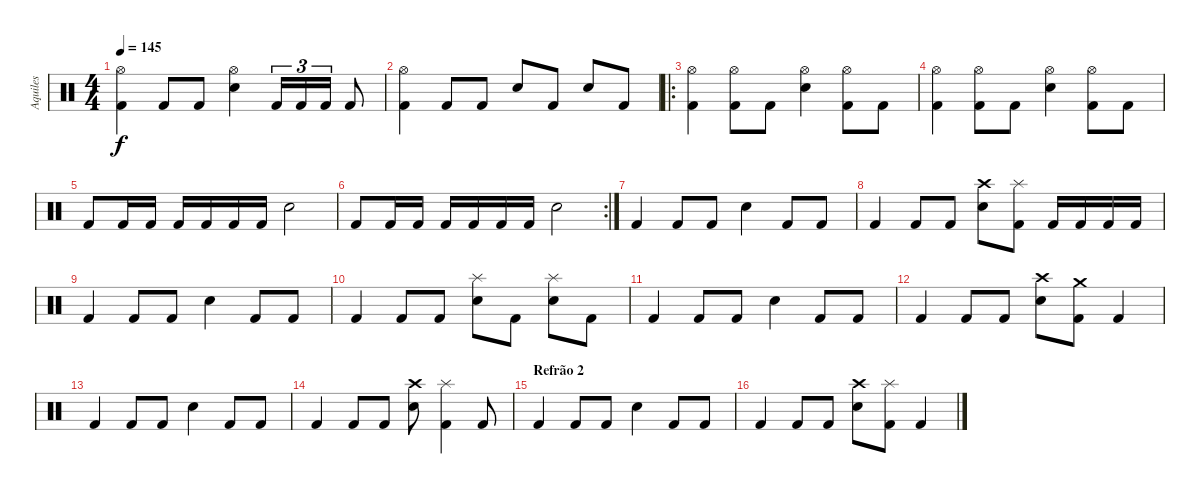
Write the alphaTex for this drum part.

\track ("Aquiles" "Aquiles") {instrument percussion}
\staff {score}
\articulation defaults
\ts (4 4)
\tempo 145
\clef neutral
\ks c
("Hi-Hat (open)" "Kick (hit) 2").4{dy f} "Kick (hit) 2".8 "Kick (hit) 2".8 ("Hi-Hat (open)" "Electric Snare (hit)").4 "Kick (hit) 2".16{tu (3 2)} "Kick (hit) 2".16{tu (3 2)} "Kick (hit) 2".16{tu (3 2)} "Kick (hit) 2".8 |
("Hi-Hat (open)" "Kick (hit) 2").4 "Kick (hit) 2".8 "Kick (hit) 2".8 "Electric Snare (hit)".8 "Kick (hit) 2".8 "Electric Snare (hit)".8 "Kick (hit) 2".8 |
\ro
("Hi-Hat (open)" "Kick (hit) 2").4 ("Hi-Hat (open)" "Kick (hit) 2").8 "Kick (hit) 2".8 ("Hi-Hat (open)" "Electric Snare (hit)").4 ("Hi-Hat (open)" "Kick (hit) 2").8 "Kick (hit) 2".8 |
("Hi-Hat (open)" "Kick (hit) 2").4 ("Hi-Hat (open)" "Kick (hit) 2").8 "Kick (hit) 2".8 ("Hi-Hat (open)" "Electric Snare (hit)").4 ("Hi-Hat (open)" "Kick (hit) 2").8 "Kick (hit) 2".8 |
"Kick (hit) 2".8 "Kick (hit) 2".16 "Kick (hit) 2".16 "Kick (hit) 2".16 "Kick (hit) 2".16 "Kick (hit) 2".16 "Kick (hit) 2".16 "Electric Snare (hit)".2 |
\rc 2 "Kick (hit) 2".8 "Kick (hit) 2".16 "Kick (hit) 2".16 "Kick (hit) 2".16 "Kick (hit) 2".16 "Kick (hit) 2".16 "Kick (hit) 2".16 "Electric Snare (hit)".2
|
"Kick (hit) 2".4 "Kick (hit) 2".8 "Kick (hit) 2".8 "Electric Snare (hit)".4 "Kick (hit) 2".8 "Kick (hit) 2".8 |
"Kick (hit) 2".4 "Kick (hit) 2".8 "Kick (hit) 2".8 ("Crash high (hit)" "Electric Snare (hit)").8 ("Splash (hit)" "Kick (hit) 2").8 "Kick (hit) 2".16 "Kick (hit) 2".16 "Kick (hit) 2".16 "Kick (hit) 2".16 |
"Kick (hit) 2".4 "Kick (hit) 2".8 "Kick (hit) 2".8 "Electric Snare (hit)".4 "Kick (hit) 2".8 "Kick (hit) 2".8 |
"Kick (hit) 2".4 "Kick (hit) 2".8 "Kick (hit) 2".8 ("Electric Snare (hit)" "Splash (hit)").8 "Kick (hit) 2".8 ("Electric Snare (hit)" "Splash (hit)").8 "Kick (hit) 2".8 |
"Kick (hit) 2".4 "Kick (hit) 2".8 "Kick (hit) 2".8 "Electric Snare (hit)".4 "Kick (hit) 2".8 "Kick (hit) 2".8 |
"Kick (hit) 2".4 "Kick (hit) 2".8 "Kick (hit) 2".8 ("Crash high (hit)" "Electric Snare (hit)").8 ("Crash medium (hit)" "Kick (hit) 2").8 "Kick (hit) 2".4 |
"Kick (hit) 2".4 "Kick (hit) 2".8 "Kick (hit) 2".8 "Electric Snare (hit)".4 "Kick (hit) 2".8 "Kick (hit) 2".8 |
"Kick (hit) 2".4 "Kick (hit) 2".8 "Kick (hit) 2".8 ("Crash high (hit)" "Electric Snare (hit)").8 ("Splash (hit)" "Kick (hit) 2").4 "Kick (hit) 2".8 |
\section ("" "Refrão 2")
"Kick (hit) 2".4 "Kick (hit) 2".8 "Kick (hit) 2".8 "Electric Snare (hit)".4 "Kick (hit) 2".8 "Kick (hit) 2".8 |
"Kick (hit) 2".4 "Kick (hit) 2".8 "Kick (hit) 2".8 ("Crash high (hit)" "Electric Snare (hit)").8 ("Splash (hit)" "Kick (hit) 2").8 "Kick (hit) 2".4
